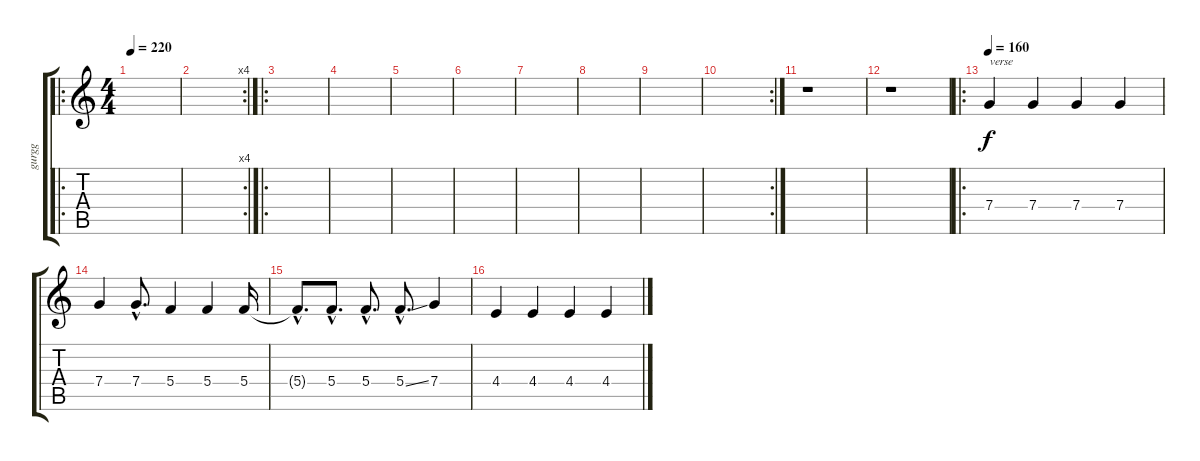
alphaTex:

\track ("gurgg" "gurgg") {instrument electricguitarjazz}
\staff {score tabs}
\tuning (D4 A3 F3 C3 G2 C2) {hide}
\ro
\ts (4 4)
\tempo 220
\clef g2
\ks c
|
\rc 4
|
\ro
|
|
|
|
|
|
|
\rc 2
|
r.1 |
r.1 |
\ro
\tempo 160
7.4.4{txt "verse"} 7.4.4 7.4.4 7.4.4 |
7.4.4 7.4{hac}.8{d} 5.4.4 5.4.4 5.4.16 |
5.4{hac t}.8{d} 5.4{hac}.8{d} 5.4{hac}.8{d} 5.4{ss hac}.8{d} 7.4.4 |
4.4.4 4.4.4 4.4.4 4.4.4
